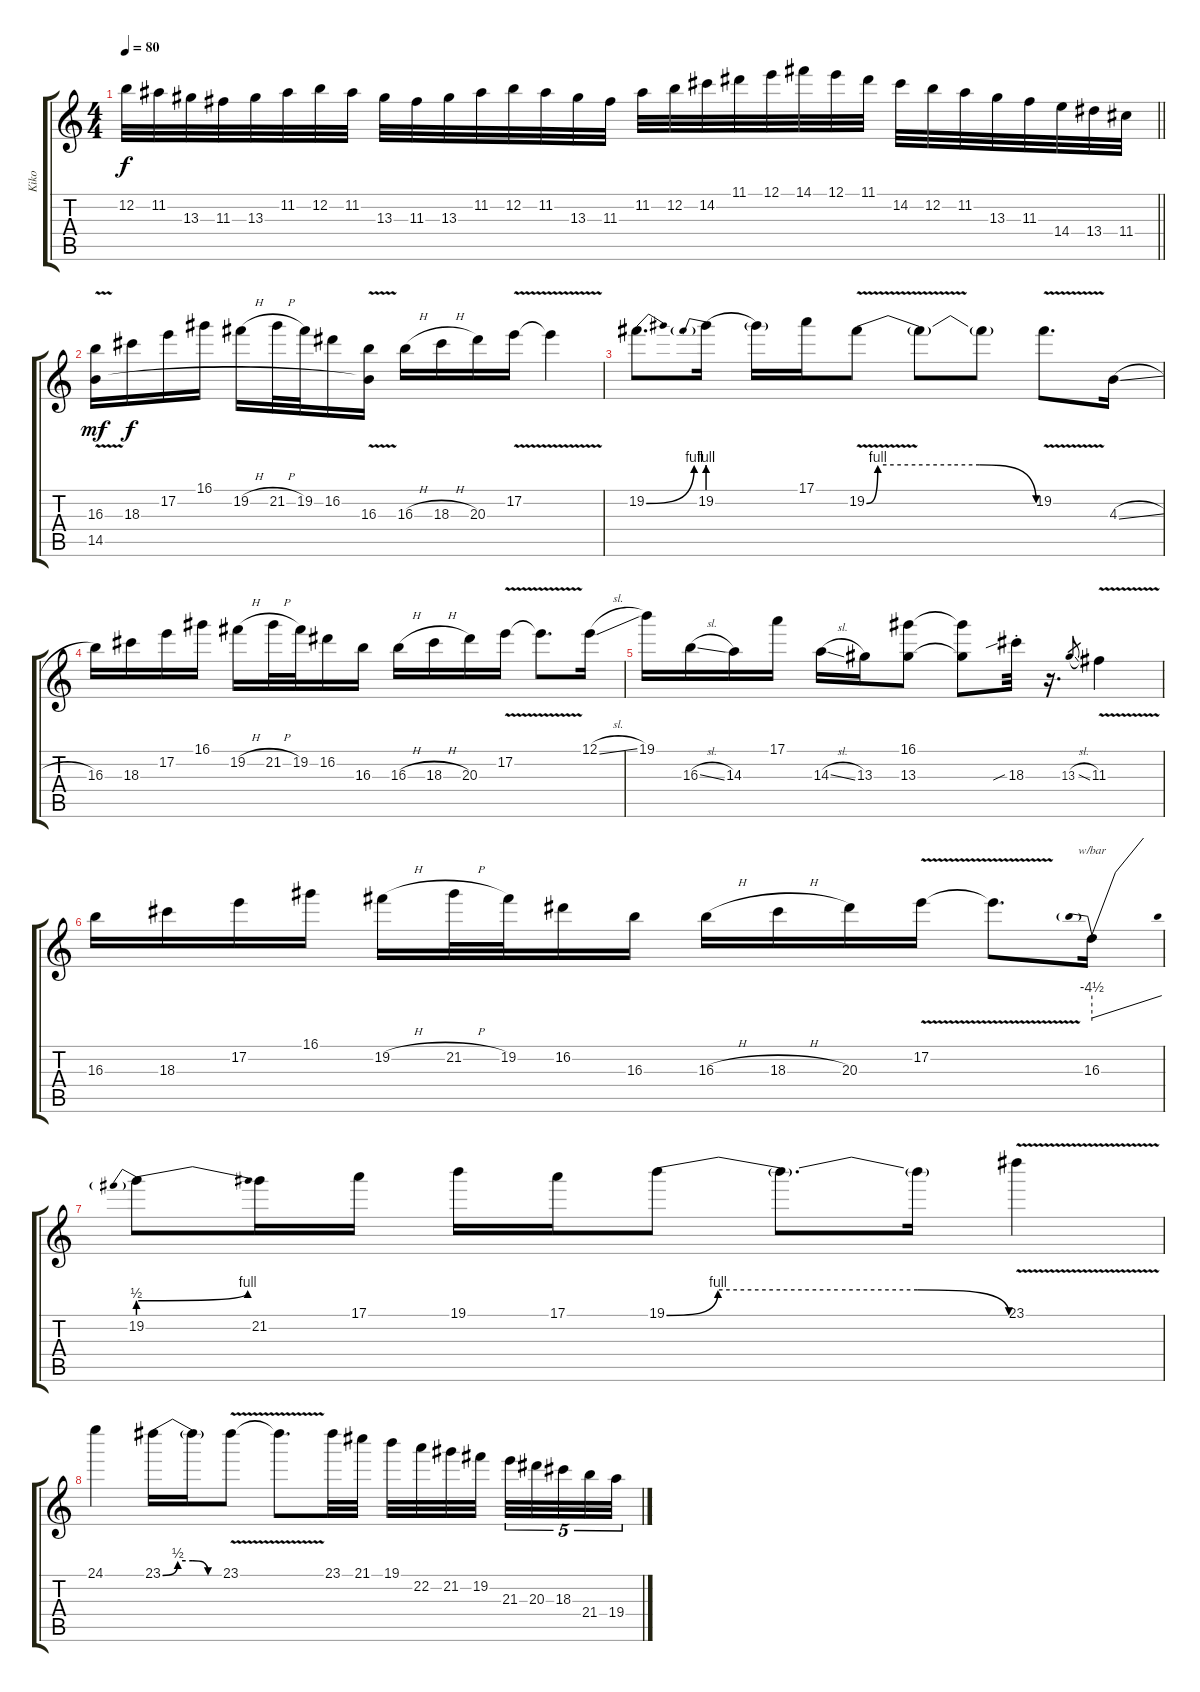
\track ("Kiko" "Kiko") {instrument distortionguitar}
\staff {score tabs}
\tuning (E4 B3 G3 D3 A2 E2) {hide}
\ts (4 4)
\tempo 80
\clef g2
\barLineRight lightlight
\ks c
12.2.32{dy f} 11.2.32 13.3.32 11.3.32 13.3.32 11.2.32 12.2.32 11.2.32 13.3.32 11.3.32 13.3.32 11.2.32 12.2.32 11.2.32 13.3.32 11.3.32 11.2.32 12.2.32 14.2.32 11.1.32 12.1.32 14.1.32 12.1.32 11.1.32 14.2.32 12.2.32 11.2.32 13.3.32 11.3.32 14.4.32 13.4.32 11.4.32 |
(16.3 14.5{v}).16{dy mf} 18.3.16{dy f} 17.2.16 16.1.16 19.2{h}.16 21.2{h}.32 19.2.32 16.2.16 (16.3 14.5{t}).16 16.3{h}.16 18.3{h}.16 20.3.16 17.2{v}.16 17.2{t}.4 |
19.2{be (bend 0 0 60 4)}.8{d} 19.2{be (prebend 0 4 60 4)}.16 19.2{t}.16 17.1.16 19.2{be (custom 0 0 4 4 30 4 40 4 60 0) v}.8 19.2{t}.8 19.2{t}.8 19.2{v}.8{d} 4.3{sl}.16 |
16.3.16 18.3.16 17.2.16 16.1.16 19.2{h}.16 21.2{h}.32 19.2.32 16.2.16 16.3.16 16.3{h}.16 18.3{h}.16 20.3.16 17.2{v}.16 17.2{t}.8{d} 12.1{sl}.16 |
19.1.16 16.3{sl}.16 14.3.16 17.1.16 14.3{sl}.16 13.3.16 (16.1 13.3).8 (16.1{t} 13.3{t}).8 18.3{sib st}.32 r.16{d} 13.3{sl}.8{gr} 11.3{v}.4 |
16.3.16 18.3.16 17.2.16 16.1.16 19.2{h}.16 21.2{h}.32 19.2.32 16.2.16 16.3.16 16.3{h}.16 18.3{h}.16 20.3.16 17.2{v}.16 17.2{t}.8{d} 16.3.16{tbe (predivedive default 0 -18 60 0)} |
19.2{be (prebendbend 0 2 60 4)}.8 21.2.16 17.1.16 19.1.16 17.1.16 19.1{be (custom 0 0 9 4 30 4 44 4 60 0)}.8 19.1{t}.8{d} 19.1{t}.16 23.1{v}.4 |
24.1.4 23.1{be (custom 0 0 15 2 30 2 45 0 60 0)}.16 23.1{t}.16 23.1{v}.8 23.1{t}.8{d} 23.1.32 21.1.32 19.1.32 22.2.32 21.2.32 19.2.32{beam splitsecondary} 21.3.32{tu (5 4)} 20.3.32{tu (5 4)} 18.3.32{tu (5 4)} 21.4.32{tu (5 4)} 19.4.32{tu (5 4)}
